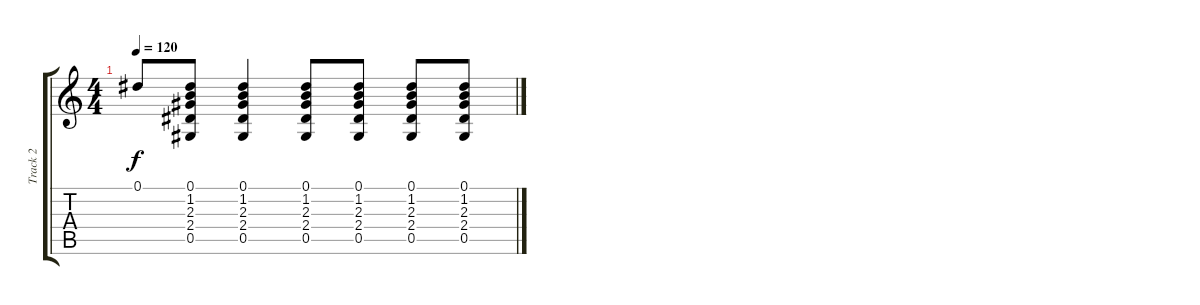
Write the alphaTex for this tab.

\track ("Track 2" "Track 2") {instrument acousticguitarsteel}
\staff {score tabs}
\tuning (Eb4 Bb3 Gb3 Db3 Ab2 Eb2) {hide}
\ts (4 4)
\tempo 120
\clef g2
\ks c
0.1{t}.8{dy f} (0.1 1.2 2.3 2.4 0.5).8 (0.1 1.2 2.3 2.4 0.5).4 (0.1 1.2 2.3 2.4 0.5).8 (0.1 1.2 2.3 2.4 0.5).8 (0.1 1.2 2.3 2.4 0.5).8 (0.1 1.2 2.3 2.4 0.5).8
